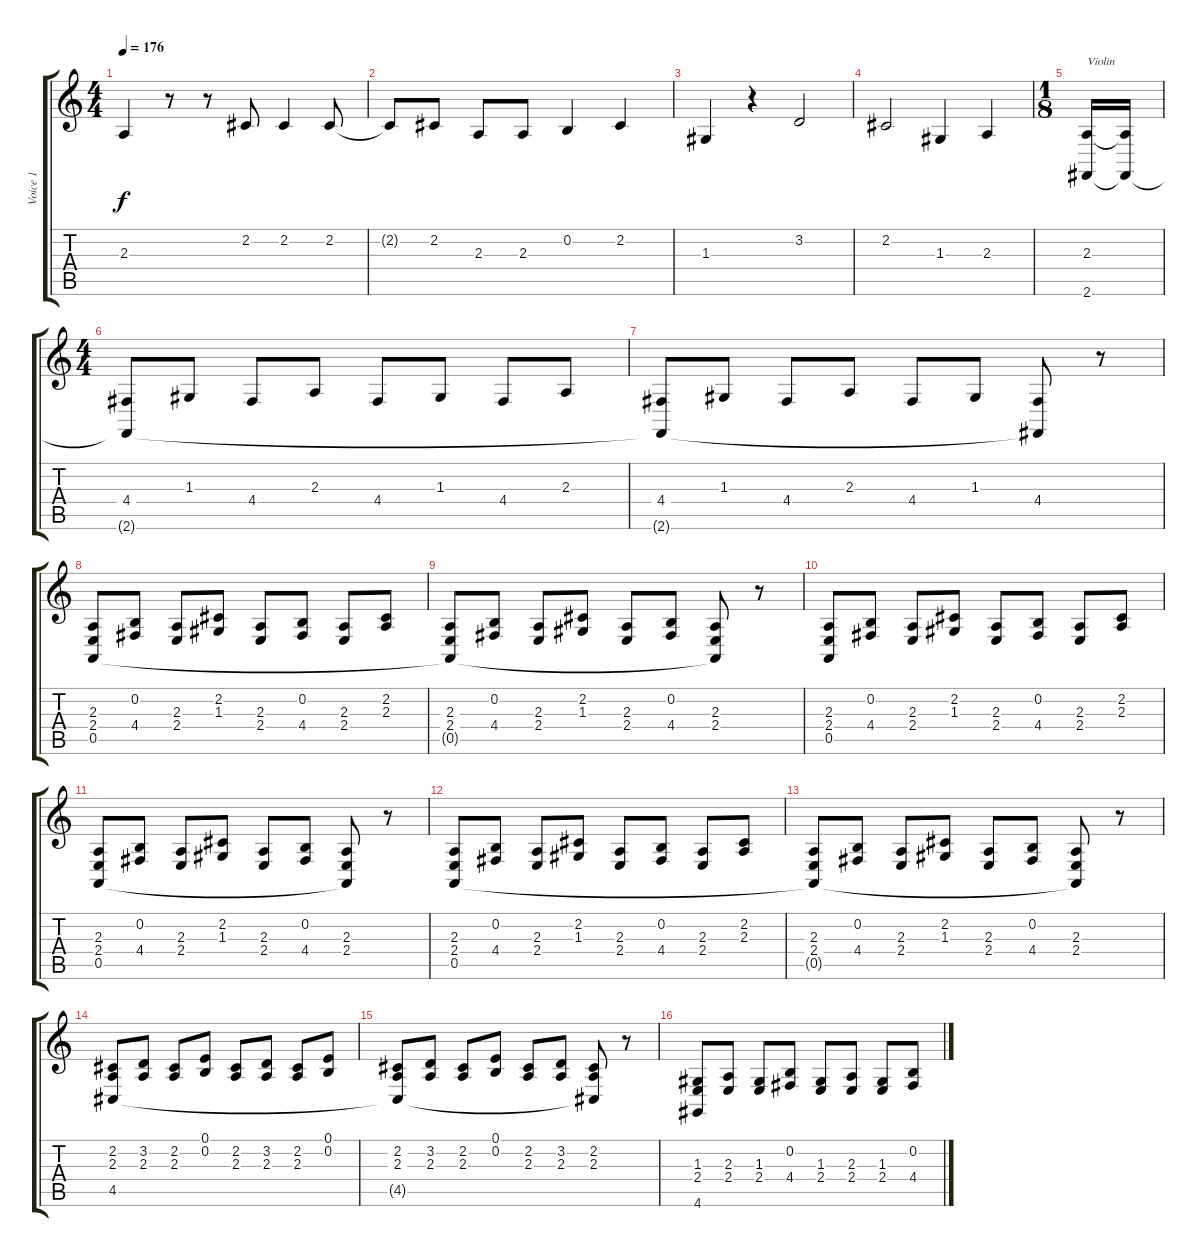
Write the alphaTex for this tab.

\track ("Voice 1" "Voice 1") {instrument lead8bassandlead}
\staff {score tabs}
\tuning (E4 B3 G3 D3 A2 E2) {hide}
\ts (4 4)
\tempo 176
\clef g2
\ks c
2.3.4{dy f} r.8 r.8 2.2.8 2.2.4 2.2.8 |
2.2{t}.8 2.2.8 2.3.8 2.3.8 0.2.4 2.2.4 |
1.3.4 r.4 3.2.2 |
2.2.2 1.3.4 2.3.4 |
\ts (1 8)
(2.3 2.6).16{txt "Violin" instrument lead2sawtooth} (2.3{t} 2.6{t}).16 |
\ts (4 4)
(4.4 2.6{t}).8{volume 13 balance 0} 1.3.8 4.4.8{volume 13 balance 8} 2.3.8 4.4.8{balance 16} 1.3.8 4.4.8{balance 8} 2.3.8 |
(4.4 2.6{t}).8{balance 0} 1.3.8 4.4.8{balance 8} 2.3.8 4.4.8{balance 16} 1.3.8 (4.4 2.6{t}).8{balance 8} r.8 |
(2.3 2.4 0.5).8 (0.2 4.4).8 (2.3 2.4).8 (2.2 1.3).8 (2.3 2.4).8 (0.2 4.4).8 (2.3 2.4).8 (2.2 2.3).8 |
(2.3 2.4 0.5{t}).8 (0.2 4.4).8 (2.3 2.4).8 (2.2 1.3).8 (2.3 2.4).8 (0.2 4.4).8 (2.3 2.4 0.5{t}).8 r.8 |
(2.3 2.4 0.5).8 (0.2 4.4).8 (2.3 2.4).8 (2.2 1.3).8 (2.3 2.4).8 (0.2 4.4).8 (2.3 2.4).8 (2.2 2.3).8 |
(2.3 2.4 0.5).8 (0.2 4.4).8 (2.3 2.4).8 (2.2 1.3).8 (2.3 2.4).8 (0.2 4.4).8 (2.3 2.4 0.5{t}).8 r.8 |
(2.3 2.4 0.5).8 (0.2 4.4).8 (2.3 2.4).8 (2.2 1.3).8 (2.3 2.4).8 (0.2 4.4).8 (2.3 2.4).8 (2.2 2.3).8 |
(2.3 2.4 0.5{t}).8 (0.2 4.4).8 (2.3 2.4).8 (2.2 1.3).8 (2.3 2.4).8 (0.2 4.4).8 (2.3 2.4 0.5{t}).8 r.8 |
(2.2 2.3 4.5).8 (3.2 2.3).8 (2.2 2.3).8 (0.1 0.2).8 (2.2 2.3).8 (3.2 2.3).8 (2.2 2.3).8 (0.1 0.2).8 |
(2.2 2.3 4.5{t}).8 (3.2 2.3).8 (2.2 2.3).8 (0.1 0.2).8 (2.2 2.3).8 (3.2 2.3).8 (2.2 2.3 4.5{t}).8 r.8 |
(1.3 2.4 4.6).8 (2.3 2.4).8 (1.3 2.4).8 (0.2 4.4).8 (1.3 2.4).8 (2.3 2.4).8 (1.3 2.4).8 (0.2 4.4).8
